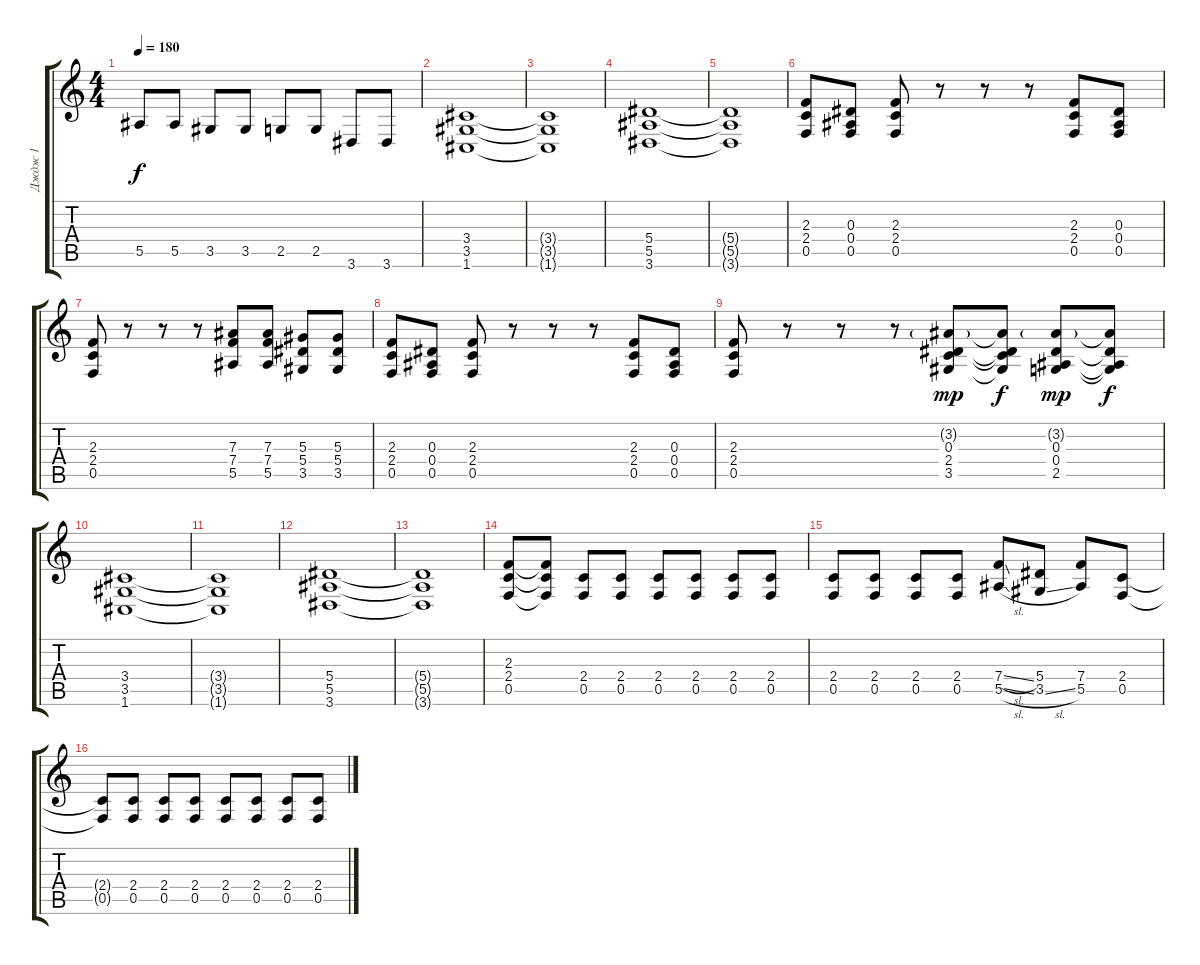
\track ("Дждж 1" "Дждж 1") {instrument distortionguitar}
\staff {score tabs}
\tuning (C4 G3 Eb3 Bb2 F2 C2) {hide}
\ts (4 4)
\tempo 180
\clef g2
\ks c
5.5.8{dy f} 5.5.8 3.5.8 3.5.8 2.5.8 2.5.8 3.6.8 3.6.8 |
(3.4 3.5 1.6).1 |
(3.4{t} 3.5{t} 1.6{t}).1 |
(5.4 5.5 3.6).1 |
(5.4{t} 5.5{t} 3.6{t}).1 |
(2.3 2.4 0.5).8 (0.3 0.4 0.5).8 (2.3 2.4 0.5).8 r.8 r.8 r.8 (2.3 2.4 0.5).8 (0.3 0.4 0.5).8 |
(2.3 2.4 0.5).8 r.8 r.8 r.8 (7.3 7.4 5.5).8 (7.3 7.4 5.5).8 (5.3 5.4 3.5).8 (5.3 5.4 3.5).8 |
(2.3 2.4 0.5).8 (0.3 0.4 0.5).8 (2.3 2.4 0.5).8 r.8 r.8 r.8 (2.3 2.4 0.5).8 (0.3 0.4 0.5).8 |
(2.3 2.4 0.5).8 r.8 r.8 r.8 (3.2{g} 0.3 2.4 3.5).8{dy mp} (3.2{t} 0.3{t} 2.4{t} 3.5{t}).8{dy f} (3.2{g} 0.3 0.4 2.5).8{dy mp} (3.2{t} 0.3{t} 0.4{t} 2.5{t}).8{dy f} |
(3.4 3.5 1.6).1 |
(3.4{t} 3.5{t} 1.6{t}).1 |
(5.4 5.5 3.6).1 |
(5.4{t} 5.5{t} 3.6{t}).1 |
(2.3 2.4 0.5).8 (2.3{t} 2.4{t} 0.5{t}).8 (2.4 0.5).8 (2.4 0.5).8 (2.4 0.5).8 (2.4 0.5).8 (2.4 0.5).8 (2.4 0.5).8 |
(2.4 0.5).8 (2.4 0.5).8 (2.4 0.5).8 (2.4 0.5).8 (7.4{sl} 5.5{sl}).8 (5.4 3.5{sl}).8 (7.4 5.5).8 (2.4 0.5).8 |
(2.4{t} 0.5{t}).8 (2.4 0.5).8 (2.4 0.5).8 (2.4 0.5).8 (2.4 0.5).8 (2.4 0.5).8 (2.4 0.5).8 (2.4 0.5).8
